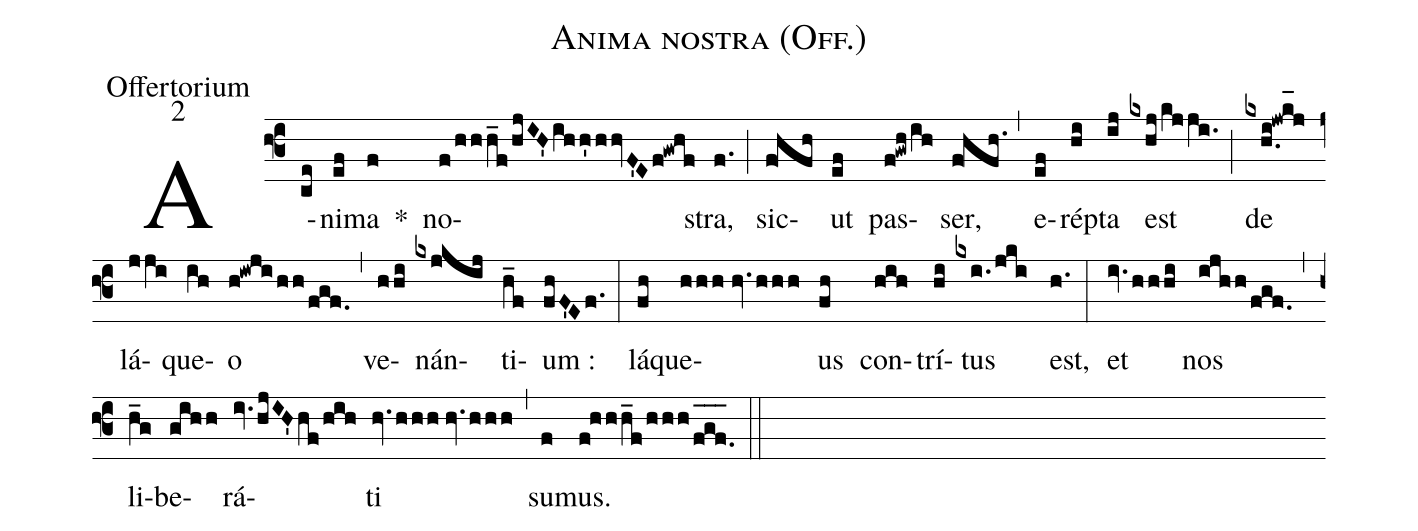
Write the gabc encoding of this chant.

name:Anima nostra (Off.);
office-part:Offertorium;
mode:2;
%%
(f3) A(ce)ni(ef)ma(f) *() no(f/hhh_f/hjIH'ihh'hhvF'Ef!gwhf)stra,(f.) (;) sic(f!hfh)ut(ef) pas(f!gwh/ih)ser,(f!hfh.) (,) e(ef)ré(hi)pta(ij) est(kxhj/kjji.) (;) de(kxh.i!jwk_[hl:1]j) lá(jji)que(ih)o(h!iwjihh/fgf.) (,) ve(hhi)nán(kxjkij)ti(h_f)um :(fhF'Ef.) (:) lá(fh)que(hhh//hv.hhh)us(fh) con(hih)trí(hi)tus(kxi./jki) est,(h.) (:) et(iv.hhhi) nos(ijhh/fgf.) (,) li(h_g)be(gihh)rá(iv.hjIH'hf/hih)ti(hv.hhh//hv.hhh) (,) su(f)mus.(f!hhh_f/hhh/f_[oh:h]g_[oh:h]f._[oh:h]) (::)
